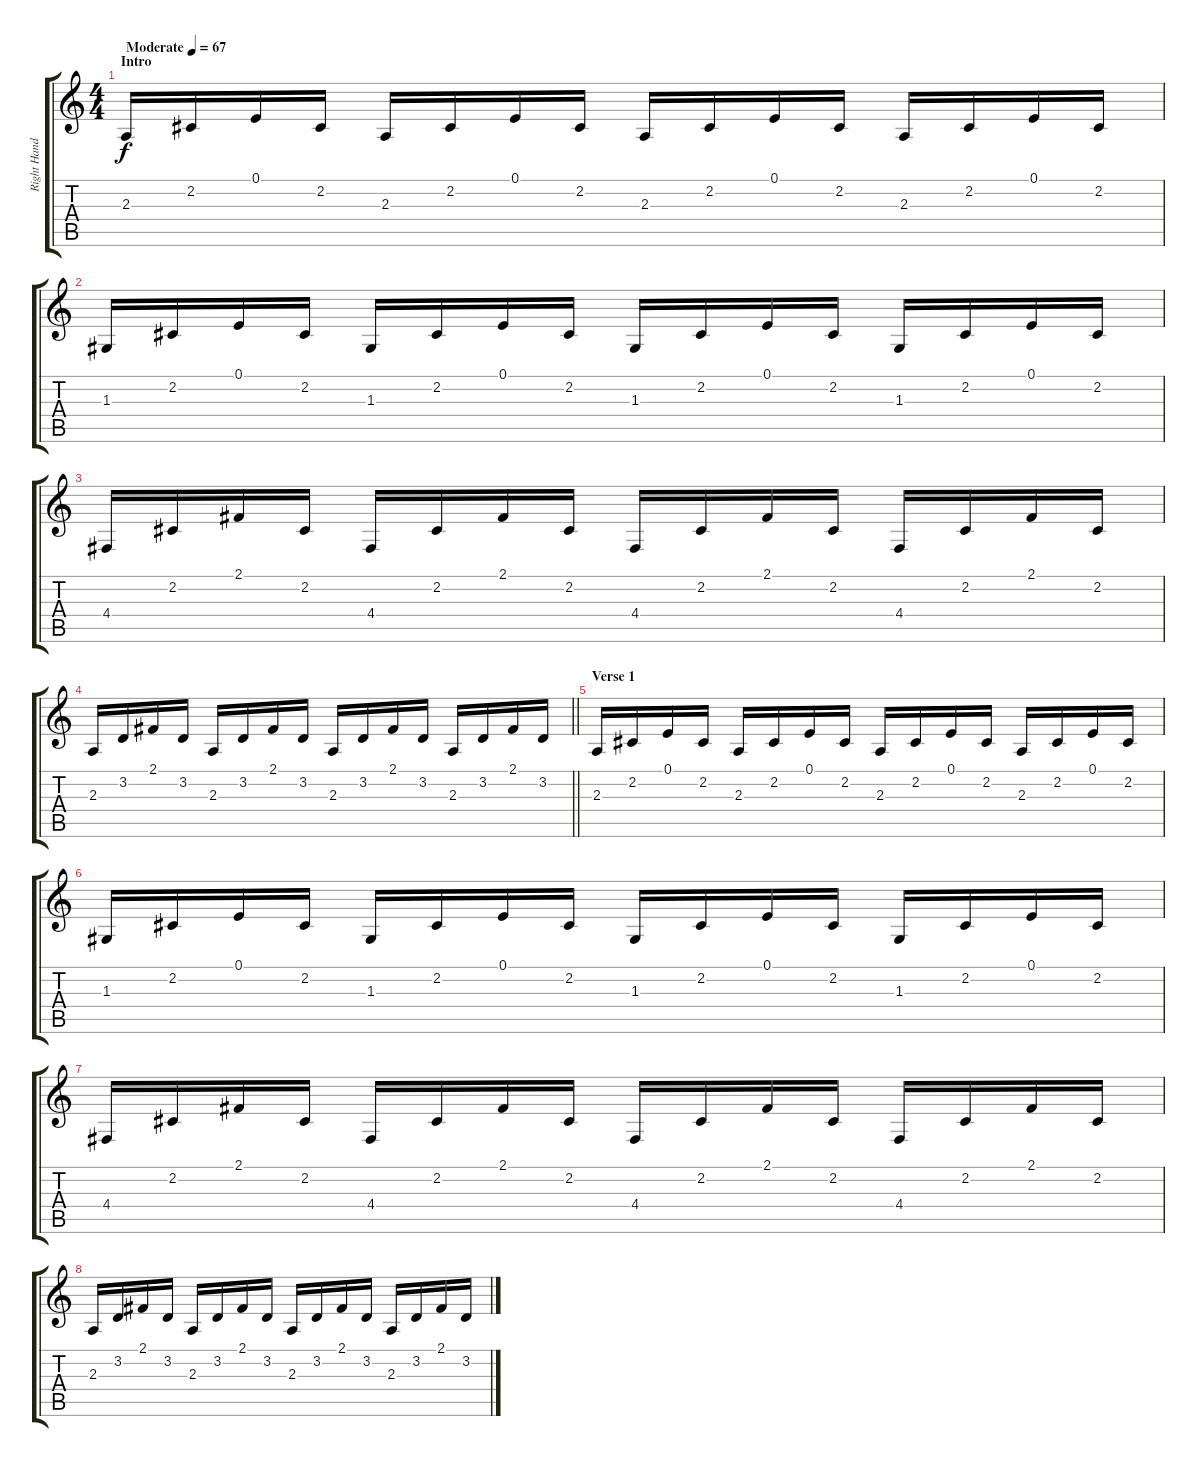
\track ("Right Hand" "Right Hand") {instrument acousticgrandpiano}
\staff {score tabs}
\tuning (E4 B3 G3 D3 A2 E2) {hide}
\ts (4 4)
\section ("" "Intro")
\tempo (67 "Moderate")
\clef g2
\ks c
2.3.16{dy f instrument acousticgrandpiano} 2.2.16 0.1.16 2.2.16 2.3.16 2.2.16 0.1.16 2.2.16 2.3.16 2.2.16 0.1.16 2.2.16 2.3.16 2.2.16 0.1.16 2.2.16 |
1.3.16 2.2.16 0.1.16 2.2.16 1.3.16 2.2.16 0.1.16 2.2.16 1.3.16 2.2.16 0.1.16 2.2.16 1.3.16 2.2.16 0.1.16 2.2.16 |
4.4.16 2.2.16 2.1.16 2.2.16 4.4.16 2.2.16 2.1.16 2.2.16 4.4.16 2.2.16 2.1.16 2.2.16 4.4.16 2.2.16 2.1.16 2.2.16 |
\barLineRight lightlight
2.3.16 3.2.16 2.1.16 3.2.16 2.3.16 3.2.16 2.1.16 3.2.16 2.3.16 3.2.16 2.1.16 3.2.16 2.3.16 3.2.16 2.1.16 3.2.16 |
\section ("" "Verse 1")
2.3.16 2.2.16 0.1.16 2.2.16 2.3.16 2.2.16 0.1.16 2.2.16 2.3.16 2.2.16 0.1.16 2.2.16 2.3.16 2.2.16 0.1.16 2.2.16 |
1.3.16 2.2.16 0.1.16 2.2.16 1.3.16 2.2.16 0.1.16 2.2.16 1.3.16 2.2.16 0.1.16 2.2.16 1.3.16 2.2.16 0.1.16 2.2.16 |
4.4.16 2.2.16 2.1.16 2.2.16 4.4.16 2.2.16 2.1.16 2.2.16 4.4.16 2.2.16 2.1.16 2.2.16 4.4.16 2.2.16 2.1.16 2.2.16 |
2.3.16 3.2.16 2.1.16 3.2.16 2.3.16 3.2.16 2.1.16 3.2.16 2.3.16 3.2.16 2.1.16 3.2.16 2.3.16 3.2.16 2.1.16 3.2.16
